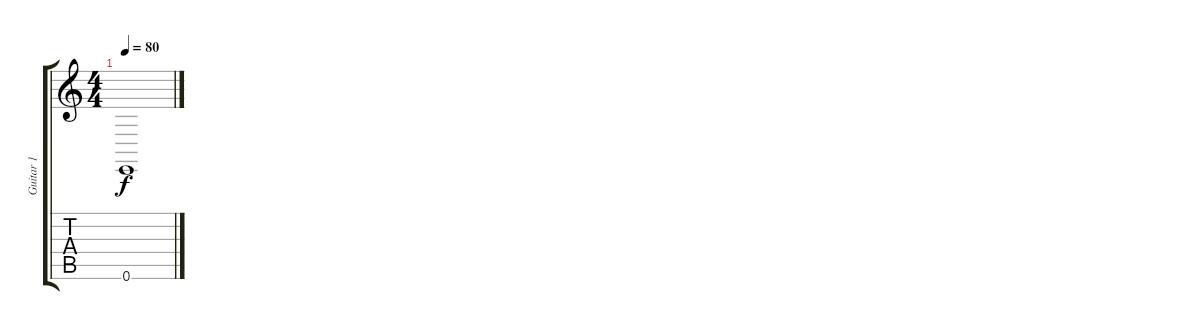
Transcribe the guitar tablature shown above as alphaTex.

\track ("Guitar 1" "Guitar 1") {instrument lead2sawtooth}
\staff {score tabs}
\tuning (E4 B3 G3 D3 A2 E2) {hide}
\ts (4 4)
\tempo 80
\clef g2
\ks c
0.6{t}.1{dy f}
